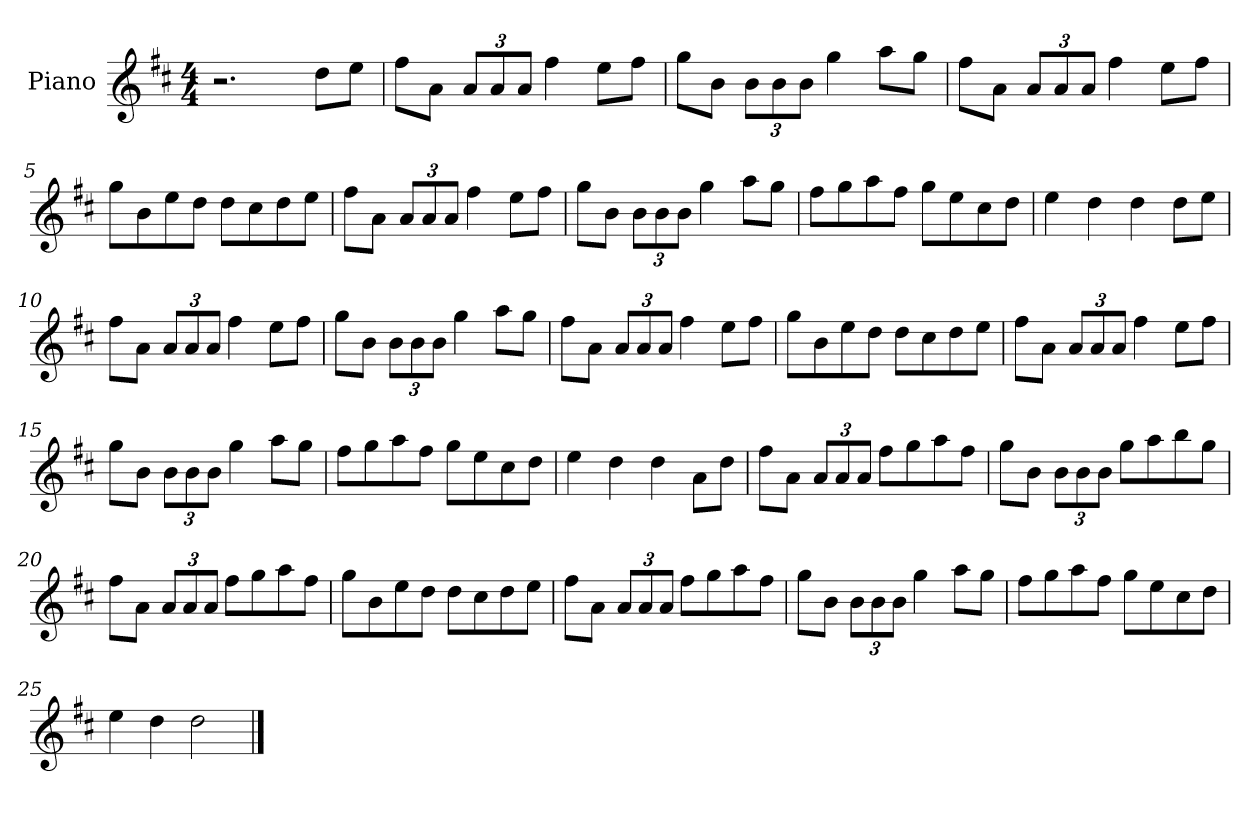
**kern
*part1
*staff1
*I"Piano
*I'Pno
*clefG2
*k[f#c#]
*M4/4
=1
2.r
8dd\L
8ee\J
=2
8ff#\L
8a\J
*Xbrackettup
12a/L
12a/
12a/J
4ff#\
8ee\L
8ff#\J
=3
8gg\L
8b\J
12b\L
12b\
12b\J
4gg\
8aa\L
8gg\J
=4
8ff#\L
8a\J
12a/L
12a/
12a/J
4ff#\
8ee\L
8ff#\J
=5
8gg\L
8b\
8ee\
8dd\J
8dd\L
8cc#\
8dd\
8ee\J
=6
8ff#\L
8a\J
12a/L
12a/
12a/J
4ff#\
8ee\L
8ff#\J
=7
8gg\L
8b\J
12b\L
12b\
12b\J
4gg\
8aa\L
8gg\J
=8
8ff#\L
8gg\
8aa\
8ff#\J
8gg\L
8ee\
8cc#\
8dd\J
=9
4ee\
4dd\
4dd\
8dd\L
8ee\J
=10
8ff#\L
8a\J
12a/L
12a/
12a/J
4ff#\
8ee\L
8ff#\J
=11
8gg\L
8b\J
12b\L
12b\
12b\J
4gg\
8aa\L
8gg\J
=12
8ff#\L
8a\J
12a/L
12a/
12a/J
4ff#\
8ee\L
8ff#\J
=13
8gg\L
8b\
8ee\
8dd\J
8dd\L
8cc#\
8dd\
8ee\J
=14
8ff#\L
8a\J
12a/L
12a/
12a/J
4ff#\
8ee\L
8ff#\J
=15
8gg\L
8b\J
12b\L
12b\
12b\J
4gg\
8aa\L
8gg\J
=16
8ff#\L
8gg\
8aa\
8ff#\J
8gg\L
8ee\
8cc#\
8dd\J
=17
4ee\
4dd\
4dd\
8a\L
8dd\J
=18
8ff#\L
8a\J
12a/L
12a/
12a/J
8ff#\L
8gg\
8aa\
8ff#\J
=19
8gg\L
8b\J
12b\L
12b\
12b\J
8gg\L
8aa\
8bb\
8gg\J
=20
8ff#\L
8a\J
12a/L
12a/
12a/J
8ff#\L
8gg\
8aa\
8ff#\J
=21
8gg\L
8b\
8ee\
8dd\J
8dd\L
8cc#\
8dd\
8ee\J
=22
8ff#\L
8a\J
12a/L
12a/
12a/J
8ff#\L
8gg\
8aa\
8ff#\J
=23
8gg\L
8b\J
12b\L
12b\
12b\J
4gg\
8aa\L
8gg\J
=24
8ff#\L
8gg\
8aa\
8ff#\J
8gg\L
8ee\
8cc#\
8dd\J
=25
4ee\
4dd\
2dd\
==
*-
